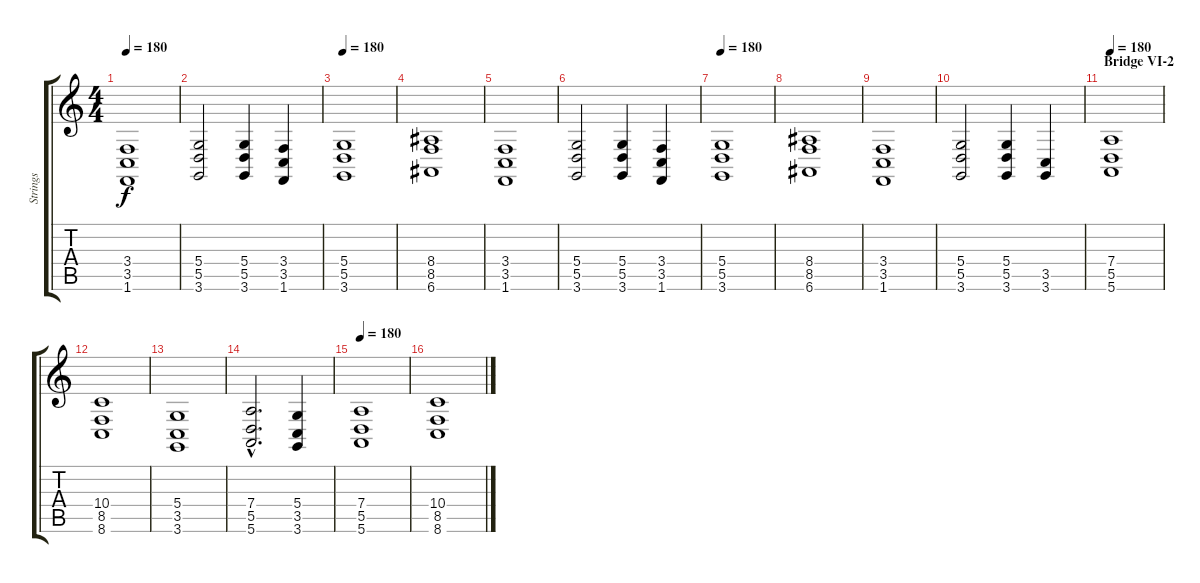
\track ("Strings" "Strings") {instrument synthstrings2}
\staff {score tabs}
\tuning (E4 B3 G3 D3 A2 E2) {hide}
\ts (4 4)
\tempo 180
\clef g2
\ks c
(3.4 3.5 1.6).1{dy f} |
(5.4 5.5 3.6).2 (5.4 5.5 3.6).4 (3.4 3.5 1.6).4 |
\tempo 180
(5.4 5.5 3.6).1 |
(8.4 8.5 6.6).1 |
(3.4 3.5 1.6).1 |
(5.4 5.5 3.6).2 (5.4 5.5 3.6).4 (3.4 3.5 1.6).4 |
\tempo 180
(5.4 5.5 3.6).1 |
(8.4 8.5 6.6).1 |
(3.4 3.5 1.6).1 |
(5.4 5.5 3.6).2 (5.4 5.5 3.6).4 (3.5 3.6).4 |
\section ("" "Bridge VI-2")
\tempo 180
(7.4 5.5 5.6).1{volume 15} |
(10.4 8.5 8.6).1 |
(5.4 3.5 3.6).1 |
(7.4{hac} 5.5{hac} 5.6{hac}).2{d} (5.4 3.5 3.6).4 |
\tempo 180
(7.4 5.5 5.6).1{volume 15} |
(10.4 8.5 8.6).1
